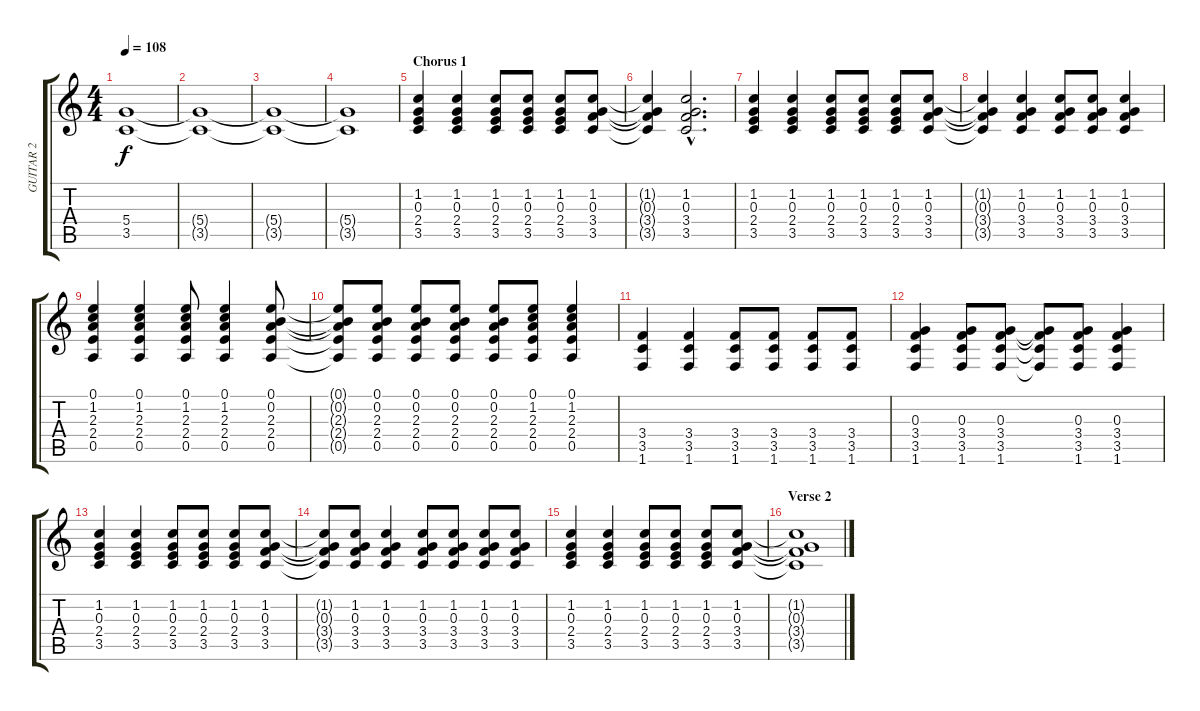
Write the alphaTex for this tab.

\track ("GUITAR 2" "GUITAR 2") {instrument distortionguitar}
\staff {score tabs}
\tuning (E4 B3 G3 D3 A2 E2) {hide}
\ts (4 4)
\tempo 108
\clef g2
\ks c
(5.4 3.5).1{dy f} |
(5.4{t} 3.5{t}).1 |
(5.4{t} 3.5{t}).1 |
(5.4{t} 3.5{t}).1 |
\section ("" "Chorus 1")
(1.2 0.3 2.4 3.5).4 (1.2 0.3 2.4 3.5).4 (1.2 0.3 2.4 3.5).8 (1.2 0.3 2.4 3.5).8 (1.2 0.3 2.4 3.5).8 (1.2 0.3 3.4 3.5).8 |
(1.2{t} 0.3{t} 3.4{t} 3.5{t}).4 (1.2{hac} 0.3{hac} 3.4{hac} 3.5{hac}).2{d} |
(1.2 0.3 2.4 3.5).4 (1.2 0.3 2.4 3.5).4 (1.2 0.3 2.4 3.5).8 (1.2 0.3 2.4 3.5).8 (1.2 0.3 2.4 3.5).8 (1.2 0.3 3.4 3.5).8 |
(1.2{t} 0.3{t} 3.4{t} 3.5{t}).4 (1.2 0.3 3.4 3.5).4 (1.2 0.3 3.4 3.5).8 (1.2 0.3 3.4 3.5).8 (1.2 0.3 3.4 3.5).4 |
(0.1 1.2 2.3 2.4 0.5).4 (0.1 1.2 2.3 2.4 0.5).4 (0.1 1.2 2.3 2.4 0.5).8 (0.1 1.2 2.3 2.4 0.5).4 (0.1 0.2 2.3 2.4 0.5).8 |
(0.1{t} 0.2{t} 2.3{t} 2.4{t} 0.5{t}).8 (0.1 0.2 2.3 2.4 0.5).8 (0.1 0.2 2.3 2.4 0.5).8 (0.1 0.2 2.3 2.4 0.5).8 (0.1 0.2 2.3 2.4 0.5).8 (0.1 1.2 2.3 2.4 0.5).8 (0.1 1.2 2.3 2.4 0.5).4 |
(3.4 3.5 1.6).4 (3.4 3.5 1.6).4 (3.4 3.5 1.6).8 (3.4 3.5 1.6).8 (3.4 3.5 1.6).8 (3.4 3.5 1.6).8 |
(0.3 3.4 3.5 1.6).4 (0.3 3.4 3.5 1.6).8 (0.3 3.4 3.5 1.6).8 (0.3{t} 3.4{t} 3.5{t} 1.6{t}).8 (0.3 3.4 3.5 1.6).8 (0.3 3.4 3.5 1.6).4 |
(1.2 0.3 2.4 3.5).4 (1.2 0.3 2.4 3.5).4 (1.2 0.3 2.4 3.5).8 (1.2 0.3 2.4 3.5).8 (1.2 0.3 2.4 3.5).8 (1.2 0.3 3.4 3.5).8 |
(1.2{t} 0.3{t} 3.4{t} 3.5{t}).8 (1.2 0.3 3.4 3.5).8 (1.2 0.3 3.4 3.5).4 (1.2 0.3 3.4 3.5).8 (1.2 0.3 3.4 3.5).8 (1.2 0.3 3.4 3.5).8 (1.2 0.3 3.4 3.5).8 |
(1.2 0.3 2.4 3.5).4 (1.2 0.3 2.4 3.5).4 (1.2 0.3 2.4 3.5).8 (1.2 0.3 2.4 3.5).8 (1.2 0.3 2.4 3.5).8 (1.2 0.3 3.4 3.5).8 |
\section ("" "Verse 2")
(1.2{t} 0.3{t} 3.4{t} 3.5{t}).1
